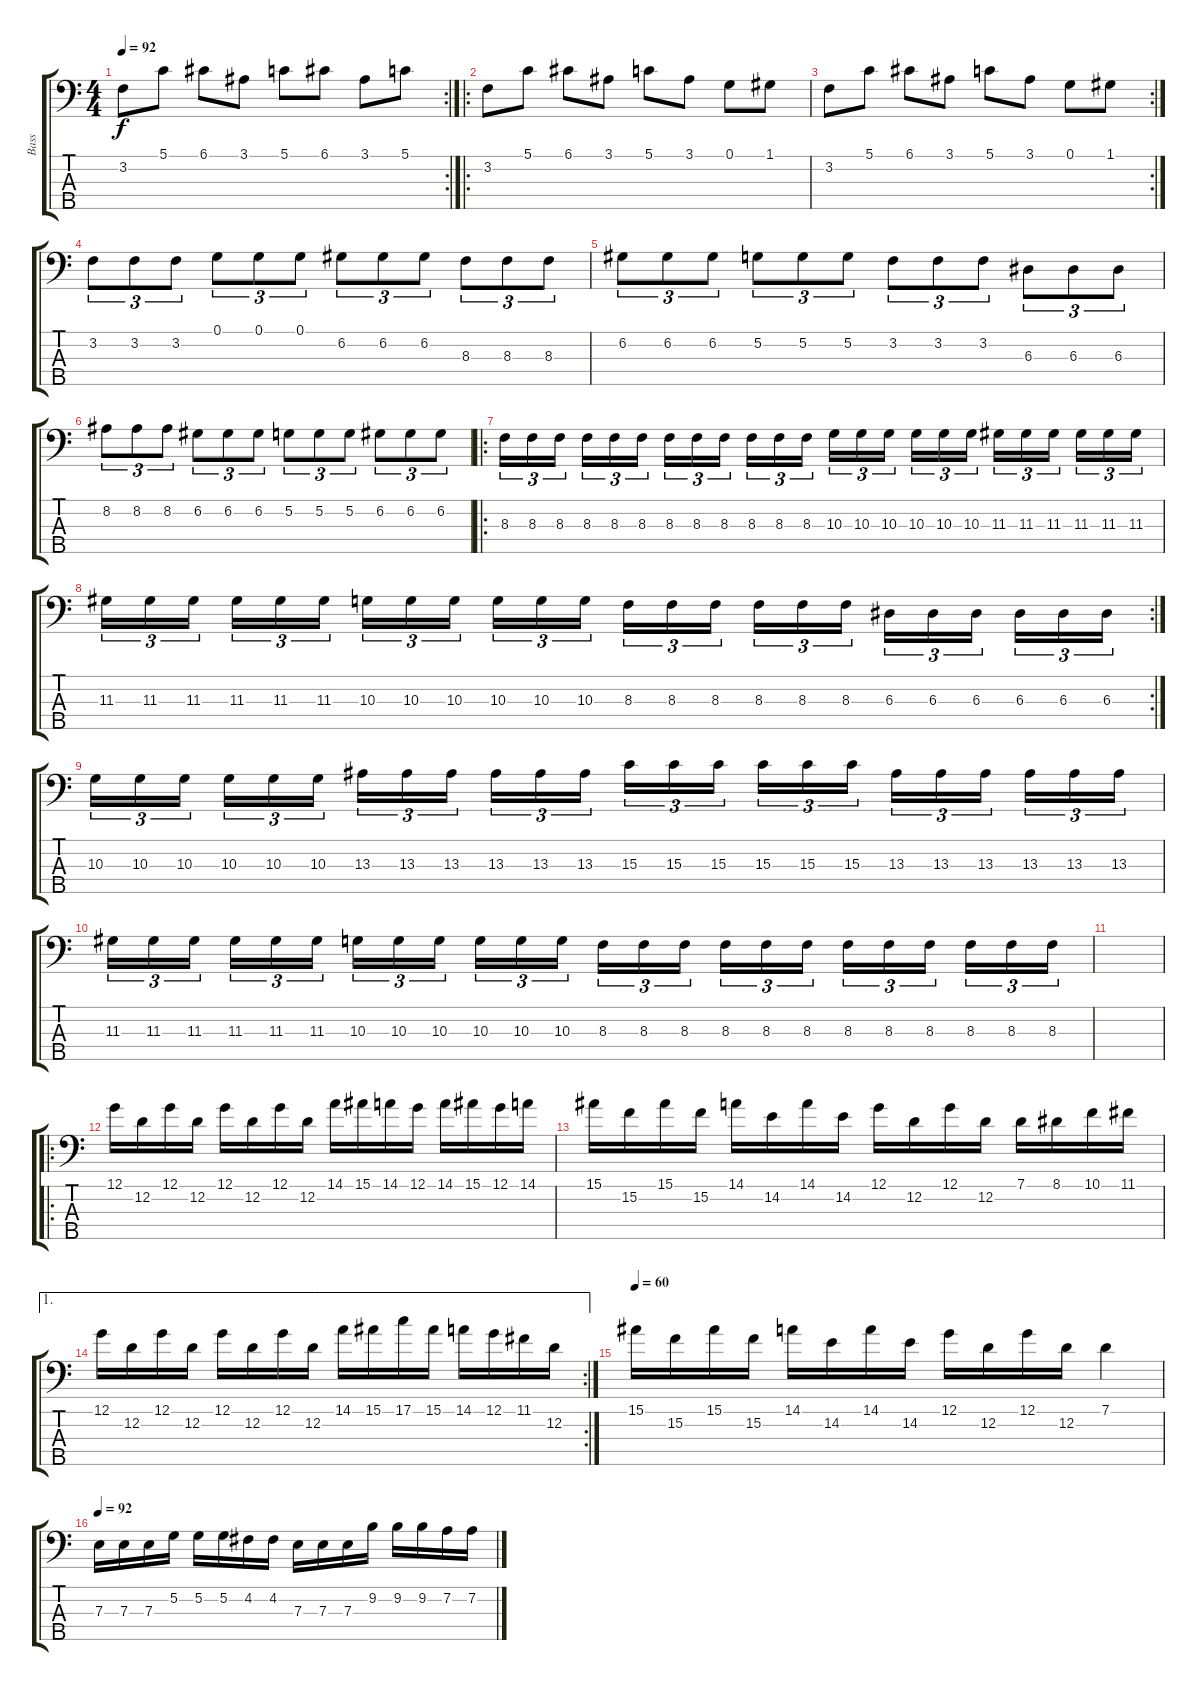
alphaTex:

\track ("Bass " "Bass ") {instrument electricbassfinger}
\staff {score tabs}
\tuning (G2 D2 A1 E1 B0) {hide}
\rc 2
\ts (4 4)
\tempo 92
\clef f4
\ks c
3.2.8{dy f} 5.1.8 6.1.8 3.1.8 5.1.8 6.1.8 3.1.8 5.1.8 |
\ro
3.2.8 5.1.8 6.1.8 3.1.8 5.1.8 3.1.8 0.1.8 1.1.8 |
\rc 2
3.2.8 5.1.8 6.1.8 3.1.8 5.1.8 3.1.8 0.1.8 1.1.8 |
3.2.8{tu (3 2)} 3.2.8{tu (3 2)} 3.2.8{tu (3 2)} 0.1.8{tu (3 2)} 0.1.8{tu (3 2)} 0.1.8{tu (3 2)} 6.2.8{tu (3 2)} 6.2.8{tu (3 2)} 6.2.8{tu (3 2)} 8.3.8{tu (3 2)} 8.3.8{tu (3 2)} 8.3.8{tu (3 2)} |
6.2.8{tu (3 2)} 6.2.8{tu (3 2)} 6.2.8{tu (3 2)} 5.2.8{tu (3 2)} 5.2.8{tu (3 2)} 5.2.8{tu (3 2)} 3.2.8{tu (3 2)} 3.2.8{tu (3 2)} 3.2.8{tu (3 2)} 6.3.8{tu (3 2)} 6.3.8{tu (3 2)} 6.3.8{tu (3 2)} |
8.2.8{tu (3 2)} 8.2.8{tu (3 2)} 8.2.8{tu (3 2)} 6.2.8{tu (3 2)} 6.2.8{tu (3 2)} 6.2.8{tu (3 2)} 5.2.8{tu (3 2)} 5.2.8{tu (3 2)} 5.2.8{tu (3 2)} 6.2.8{tu (3 2)} 6.2.8{tu (3 2)} 6.2.8{tu (3 2)} |
\ro
8.3.16{tu (3 2)} 8.3.16{tu (3 2)} 8.3.16{tu (3 2)} 8.3.16{tu (3 2)} 8.3.16{tu (3 2)} 8.3.16{tu (3 2)} 8.3.16{tu (3 2)} 8.3.16{tu (3 2)} 8.3.16{tu (3 2)} 8.3.16{tu (3 2)} 8.3.16{tu (3 2)} 8.3.16{tu (3 2)} 10.3.16{tu (3 2)} 10.3.16{tu (3 2)} 10.3.16{tu (3 2)} 10.3.16{tu (3 2)} 10.3.16{tu (3 2)} 10.3.16{tu (3 2)} 11.3.16{tu (3 2)} 11.3.16{tu (3 2)} 11.3.16{tu (3 2)} 11.3.16{tu (3 2)} 11.3.16{tu (3 2)} 11.3.16{tu (3 2)} |
\rc 2
11.3.16{tu (3 2)} 11.3.16{tu (3 2)} 11.3.16{tu (3 2)} 11.3.16{tu (3 2)} 11.3.16{tu (3 2)} 11.3.16{tu (3 2)} 10.3.16{tu (3 2)} 10.3.16{tu (3 2)} 10.3.16{tu (3 2)} 10.3.16{tu (3 2)} 10.3.16{tu (3 2)} 10.3.16{tu (3 2)} 8.3.16{tu (3 2)} 8.3.16{tu (3 2)} 8.3.16{tu (3 2)} 8.3.16{tu (3 2)} 8.3.16{tu (3 2)} 8.3.16{tu (3 2)} 6.3.16{tu (3 2)} 6.3.16{tu (3 2)} 6.3.16{tu (3 2)} 6.3.16{tu (3 2)} 6.3.16{tu (3 2)} 6.3.16{tu (3 2)} |
10.3.16{tu (3 2)} 10.3.16{tu (3 2)} 10.3.16{tu (3 2)} 10.3.16{tu (3 2)} 10.3.16{tu (3 2)} 10.3.16{tu (3 2)} 13.3.16{tu (3 2)} 13.3.16{tu (3 2)} 13.3.16{tu (3 2)} 13.3.16{tu (3 2)} 13.3.16{tu (3 2)} 13.3.16{tu (3 2)} 15.3.16{tu (3 2)} 15.3.16{tu (3 2)} 15.3.16{tu (3 2)} 15.3.16{tu (3 2)} 15.3.16{tu (3 2)} 15.3.16{tu (3 2)} 13.3.16{tu (3 2)} 13.3.16{tu (3 2)} 13.3.16{tu (3 2)} 13.3.16{tu (3 2)} 13.3.16{tu (3 2)} 13.3.16{tu (3 2)} |
11.3.16{tu (3 2)} 11.3.16{tu (3 2)} 11.3.16{tu (3 2)} 11.3.16{tu (3 2)} 11.3.16{tu (3 2)} 11.3.16{tu (3 2)} 10.3.16{tu (3 2)} 10.3.16{tu (3 2)} 10.3.16{tu (3 2)} 10.3.16{tu (3 2)} 10.3.16{tu (3 2)} 10.3.16{tu (3 2)} 8.3.16{tu (3 2)} 8.3.16{tu (3 2)} 8.3.16{tu (3 2)} 8.3.16{tu (3 2)} 8.3.16{tu (3 2)} 8.3.16{tu (3 2)} 8.3.16{tu (3 2)} 8.3.16{tu (3 2)} 8.3.16{tu (3 2)} 8.3.16{tu (3 2)} 8.3.16{tu (3 2)} 8.3.16{tu (3 2)} |
|
\ro
12.1.16 12.2.16 12.1.16 12.2.16 12.1.16 12.2.16 12.1.16 12.2.16 14.1.16 15.1.16 14.1.16 12.1.16 14.1.16 15.1.16 12.1.16 14.1.16 |
15.1.16 15.2.16 15.1.16 15.2.16 14.1.16 14.2.16 14.1.16 14.2.16 12.1.16 12.2.16 12.1.16 12.2.16 7.1.16 8.1.16 10.1.16 11.1.16 |
\ae 1
\rc 2
12.1.16 12.2.16 12.1.16 12.2.16 12.1.16 12.2.16 12.1.16 12.2.16 14.1.16 15.1.16 17.1.16 15.1.16 14.1.16 12.1.16 11.1.16 12.2.16 |
\tempo 60
15.1.16 15.2.16 15.1.16 15.2.16 14.1.16 14.2.16 14.1.16 14.2.16 12.1.16 12.2.16 12.1.16 12.2.16 7.1.4 |
\tempo 92
7.3.16 7.3.16 7.3.16 5.2.16 5.2.16 5.2.16 4.2.16 4.2.16 7.3.16 7.3.16 7.3.16 9.2.16 9.2.16 9.2.16 7.2.16 7.2.16
